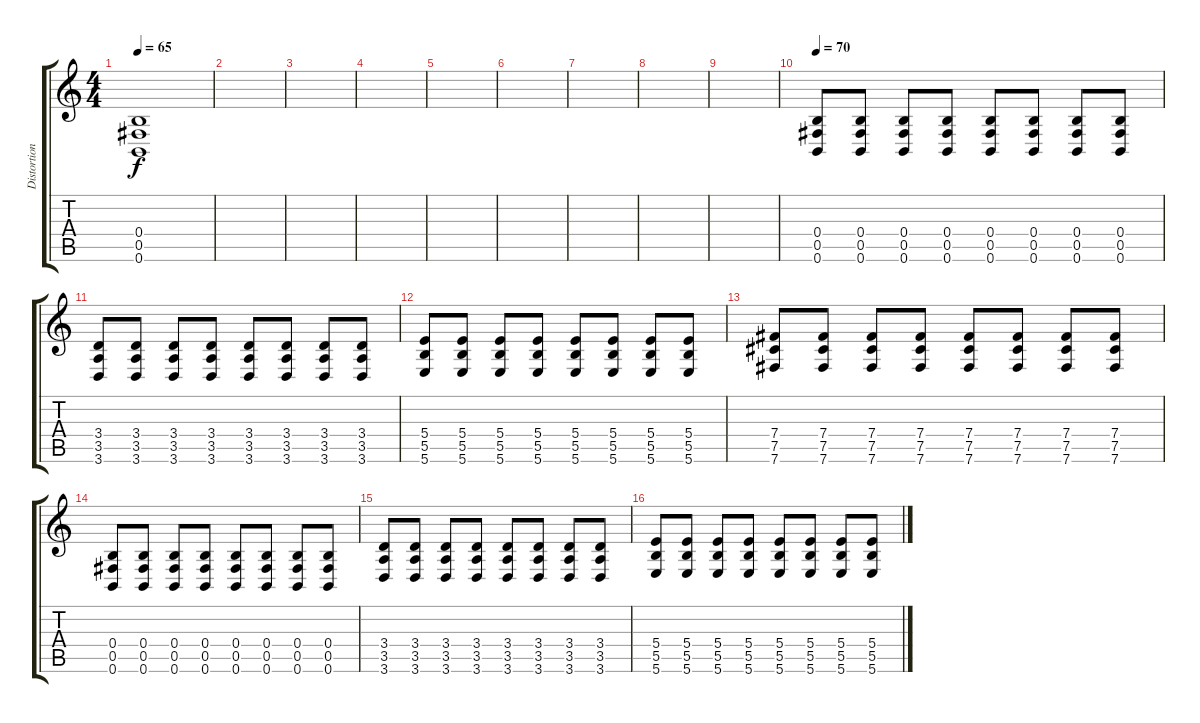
\track ("Distortion Guitar (Phil Demmel)" "Distortion") {instrument distortionguitar}
\staff {score tabs}
\tuning (Db4 Ab3 E3 B2 Gb2 B1) {hide}
\ts (4 4)
\tempo 65
\clef g2
\ks c
(0.4{t} 0.5{t} 0.6{t}).1{dy f} |
|
|
|
|
|
|
|
|
\tempo 70
(0.4 0.5 0.6).8{volume 14} (0.4 0.5 0.6).8 (0.4 0.5 0.6).8 (0.4 0.5 0.6).8 (0.4 0.5 0.6).8 (0.4 0.5 0.6).8 (0.4 0.5 0.6).8 (0.4 0.5 0.6).8 |
(3.4 3.5 3.6).8 (3.4 3.5 3.6).8 (3.4 3.5 3.6).8 (3.4 3.5 3.6).8 (3.4 3.5 3.6).8 (3.4 3.5 3.6).8 (3.4 3.5 3.6).8 (3.4 3.5 3.6).8 |
(5.4 5.5 5.6).8 (5.4 5.5 5.6).8 (5.4 5.5 5.6).8 (5.4 5.5 5.6).8 (5.4 5.5 5.6).8 (5.4 5.5 5.6).8 (5.4 5.5 5.6).8 (5.4 5.5 5.6).8 |
(7.4 7.5 7.6).8 (7.4 7.5 7.6).8 (7.4 7.5 7.6).8 (7.4 7.5 7.6).8 (7.4 7.5 7.6).8 (7.4 7.5 7.6).8 (7.4 7.5 7.6).8 (7.4 7.5 7.6).8 |
(0.4 0.5 0.6).8 (0.4 0.5 0.6).8 (0.4 0.5 0.6).8 (0.4 0.5 0.6).8 (0.4 0.5 0.6).8 (0.4 0.5 0.6).8 (0.4 0.5 0.6).8 (0.4 0.5 0.6).8 |
(3.4 3.5 3.6).8 (3.4 3.5 3.6).8 (3.4 3.5 3.6).8 (3.4 3.5 3.6).8 (3.4 3.5 3.6).8 (3.4 3.5 3.6).8 (3.4 3.5 3.6).8 (3.4 3.5 3.6).8 |
(5.4 5.5 5.6).8 (5.4 5.5 5.6).8 (5.4 5.5 5.6).8 (5.4 5.5 5.6).8 (5.4 5.5 5.6).8 (5.4 5.5 5.6).8 (5.4 5.5 5.6).8 (5.4 5.5 5.6).8
